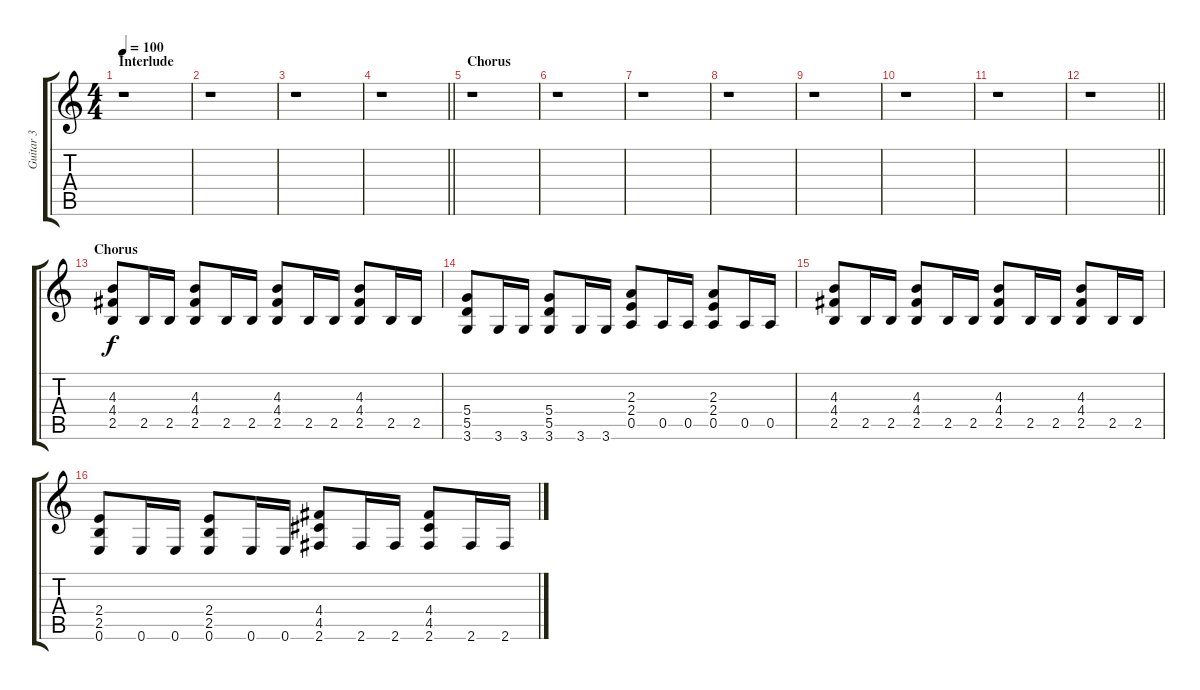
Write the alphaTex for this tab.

\track ("Guitar 3" "Guitar 3") {instrument distortionguitar}
\staff {score tabs}
\tuning (E4 B3 G3 D3 A2 E2) {hide}
\ts (4 4)
\section ("" "Interlude")
\tempo 100
\clef g2
\ks c
r.1{dy f} |
r.1 |
r.1 |
\barLineRight lightlight
r.1 |
\section ("" "Chorus")
r.1 |
r.1 |
r.1 |
r.1 |
r.1 |
r.1 |
r.1 |
\barLineRight lightlight
r.1 |
\section ("" "Chorus")
(4.3 4.4 2.5).8 2.5.16 2.5.16 (4.3 4.4 2.5).8 2.5.16 2.5.16 (4.3 4.4 2.5).8 2.5.16 2.5.16 (4.3 4.4 2.5).8 2.5.16 2.5.16 |
(5.4 5.5 3.6).8 3.6.16 3.6.16 (5.4 5.5 3.6).8 3.6.16 3.6.16 (2.3 2.4 0.5).8 0.5.16 0.5.16 (2.3 2.4 0.5).8 0.5.16 0.5.16 |
(4.3 4.4 2.5).8 2.5.16 2.5.16 (4.3 4.4 2.5).8 2.5.16 2.5.16 (4.3 4.4 2.5).8 2.5.16 2.5.16 (4.3 4.4 2.5).8 2.5.16 2.5.16 |
(2.4 2.5 0.6).8 0.6.16 0.6.16 (2.4 2.5 0.6).8 0.6.16 0.6.16 (4.4 4.5 2.6).8 2.6.16 2.6.16 (4.4 4.5 2.6).8 2.6.16 2.6.16
